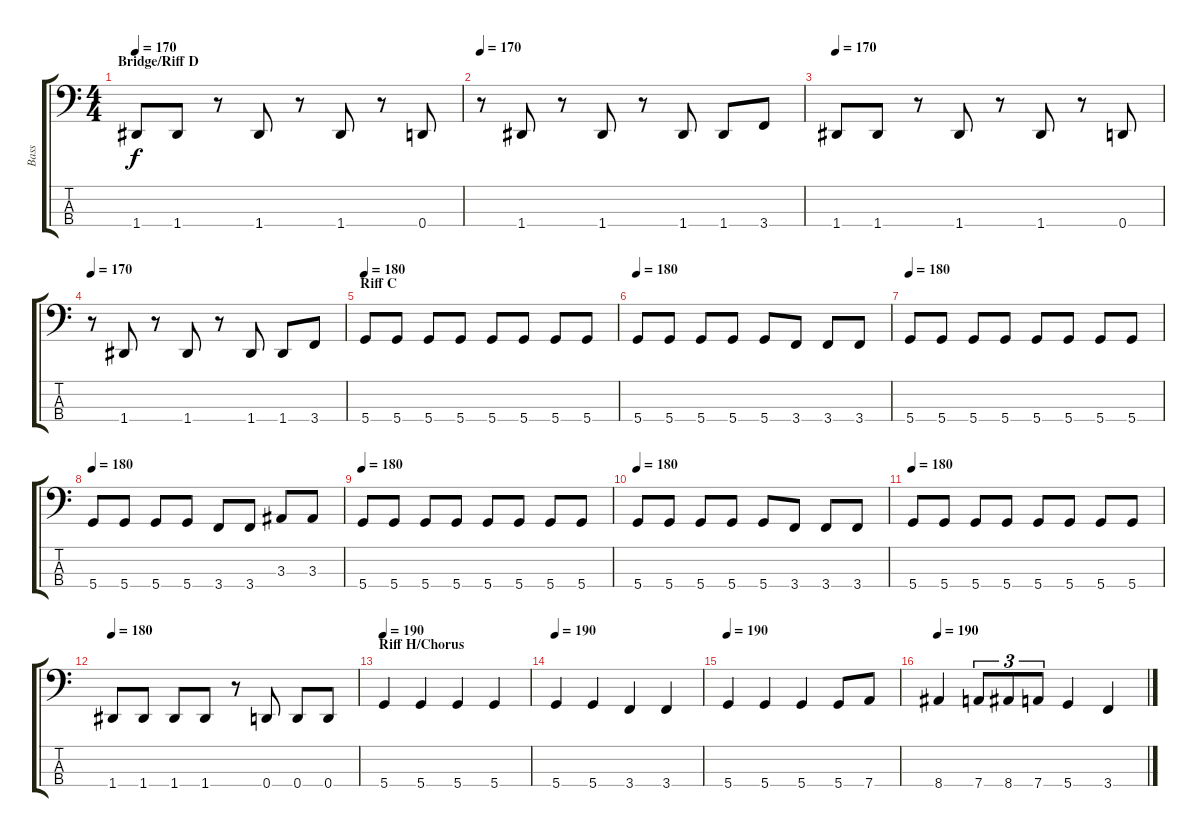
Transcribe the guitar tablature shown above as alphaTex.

\track ("Bass" "Bass") {instrument electricbasspick}
\staff {score tabs}
\tuning (F2 C2 G1 D1) {hide}
\ts (4 4)
\section ("" "Bridge/Riff D")
\tempo 170
\clef f4
\ks c
1.4.8{dy f} 1.4.8 r.8 1.4.8 r.8 1.4.8 r.8 0.4.8 |
\tempo 170
r.8 1.4.8 r.8 1.4.8 r.8 1.4.8 1.4.8 3.4.8 |
\tempo 170
1.4.8 1.4.8 r.8 1.4.8 r.8 1.4.8 r.8 0.4.8 |
\tempo 170
r.8 1.4.8 r.8 1.4.8 r.8 1.4.8 1.4.8 3.4.8 |
\section ("" "Riff C")
\tempo 180
5.4.8 5.4.8 5.4.8 5.4.8 5.4.8 5.4.8 5.4.8 5.4.8 |
\tempo 180
5.4.8 5.4.8 5.4.8 5.4.8 5.4.8 3.4.8 3.4.8 3.4.8 |
\tempo 180
5.4.8 5.4.8 5.4.8 5.4.8 5.4.8 5.4.8 5.4.8 5.4.8 |
\tempo 180
5.4.8 5.4.8 5.4.8 5.4.8 3.4.8 3.4.8 3.3.8 3.3.8 |
\tempo 180
5.4.8 5.4.8 5.4.8 5.4.8 5.4.8 5.4.8 5.4.8 5.4.8 |
\tempo 180
5.4.8 5.4.8 5.4.8 5.4.8 5.4.8 3.4.8 3.4.8 3.4.8 |
\tempo 180
5.4.8 5.4.8 5.4.8 5.4.8 5.4.8 5.4.8 5.4.8 5.4.8 |
\tempo 180
1.4.8 1.4.8 1.4.8 1.4.8 r.8 0.4.8 0.4.8 0.4.8 |
\section ("" "Riff H/Chorus")
\tempo 190
5.4.4 5.4.4 5.4.4 5.4.4 |
\tempo 190
5.4.4 5.4.4 3.4.4 3.4.4 |
\tempo 190
5.4.4 5.4.4 5.4.4 5.4.8 7.4.8 |
\tempo 190
8.4.4 7.4.8{tu (3 2)} 8.4.8{tu (3 2)} 7.4.8{tu (3 2)} 5.4.4 3.4.4
